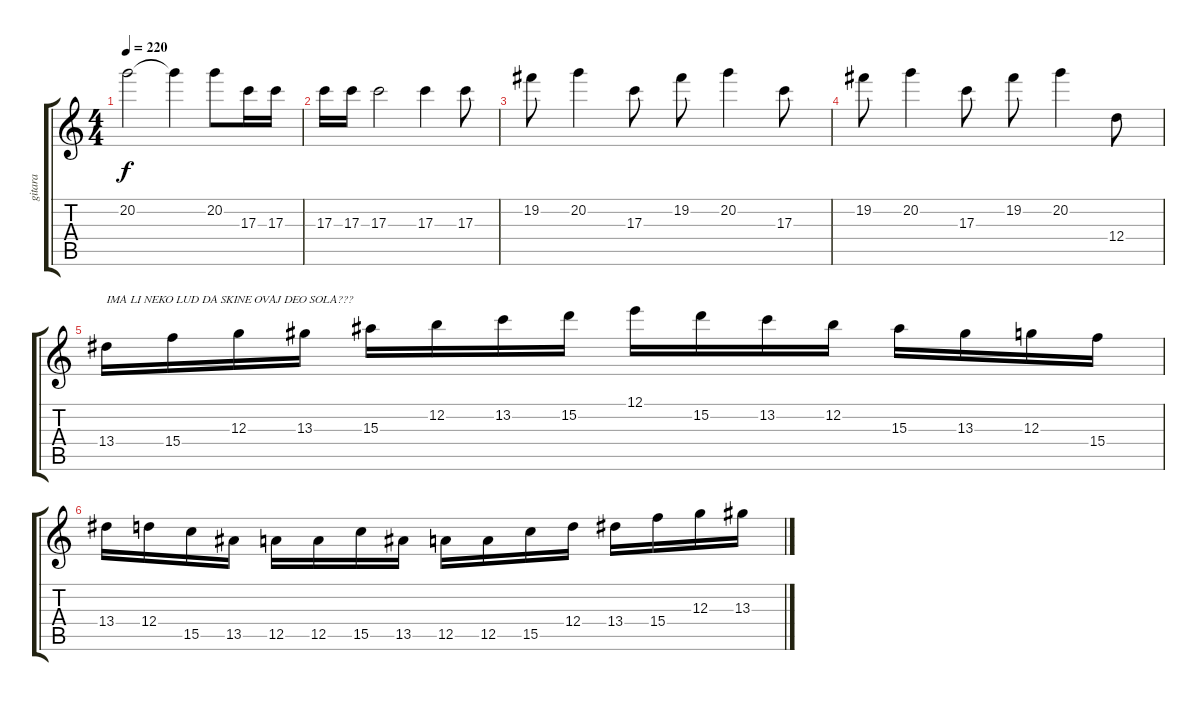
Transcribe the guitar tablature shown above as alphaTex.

\track ("gitara" "gitara") {instrument overdrivenguitar}
\staff {score tabs}
\tuning (E4 B3 G3 D3 A2 E2) {hide}
\ts (4 4)
\tempo 220
\clef g2
\ks c
20.2{t}.2{dy f} 20.2{t}.4 20.2.8 17.3.16 17.3.16 |
17.3.16 17.3.16 17.3.2 17.3.4 17.3.8 |
19.2.8 20.2.4 17.3.8 19.2.8 20.2.4 17.3.8 |
19.2.8 20.2.4 17.3.8 19.2.8 20.2.4 12.4.8 |
13.4.16{txt "IMA LI NEKO LUD DA SKINE OVAJ DEO SOLA???"} 15.4.16 12.3.16 13.3.16 15.3.16 12.2.16 13.2.16 15.2.16 12.1.16 15.2.16 13.2.16 12.2.16 15.3.16 13.3.16 12.3.16 15.4.16 |
13.4.16 12.4.16 15.5.16 13.5.16 12.5.16 12.5.16 15.5.16 13.5.16 12.5.16 12.5.16 15.5.16 12.4.16 13.4.16 15.4.16 12.3.16 13.3.16
